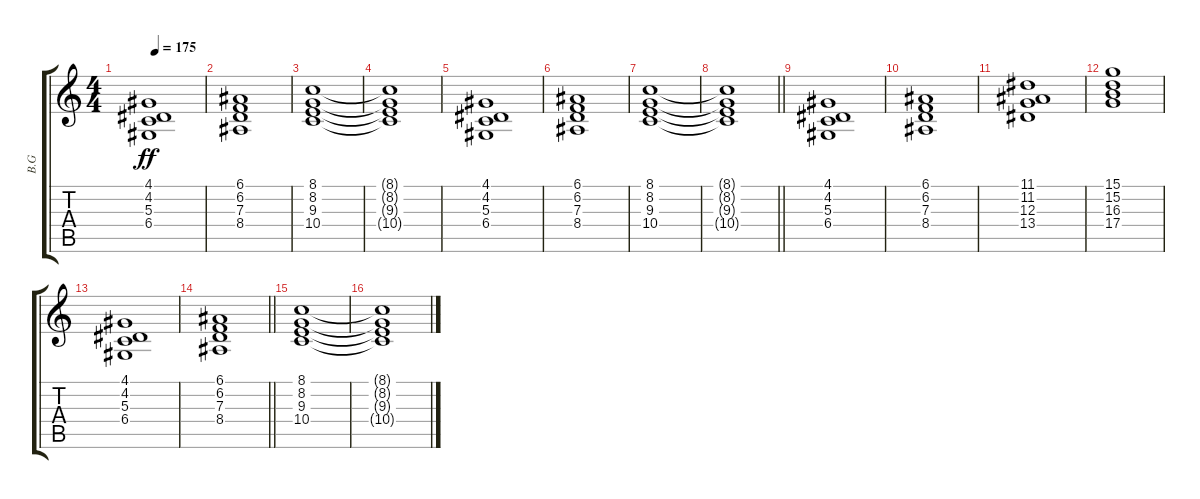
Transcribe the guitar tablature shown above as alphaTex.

\track ("B.G" "B.G") {instrument harpsichord}
\staff {score tabs}
\tuning (E4 B3 G3 D3 A2 E2) {hide}
\ts (4 4)
\tempo 175
\clef g2
\ks c
(4.1 4.2 5.3 6.4).1{dy ff} |
(6.1 6.2 7.3 8.4).1 |
(8.1 8.2 9.3 10.4).1 |
(8.1{t} 8.2{t} 9.3{t} 10.4{t}).1 |
(4.1 4.2 5.3 6.4).1 |
(6.1 6.2 7.3 8.4).1 |
(8.1 8.2 9.3 10.4).1 |
\barLineRight lightlight
(8.1{t} 8.2{t} 9.3{t} 10.4{t}).1 |
(4.1 4.2 5.3 6.4).1 |
(6.1 6.2 7.3 8.4).1 |
(11.1 11.2 12.3 13.4).1 |
(15.1 15.2 16.3 17.4).1 |
(4.1 4.2 5.3 6.4).1 |
\barLineRight lightlight
(6.1 6.2 7.3 8.4).1 |
(8.1 8.2 9.3 10.4).1 |
(8.1{t} 8.2{t} 9.3{t} 10.4{t}).1
